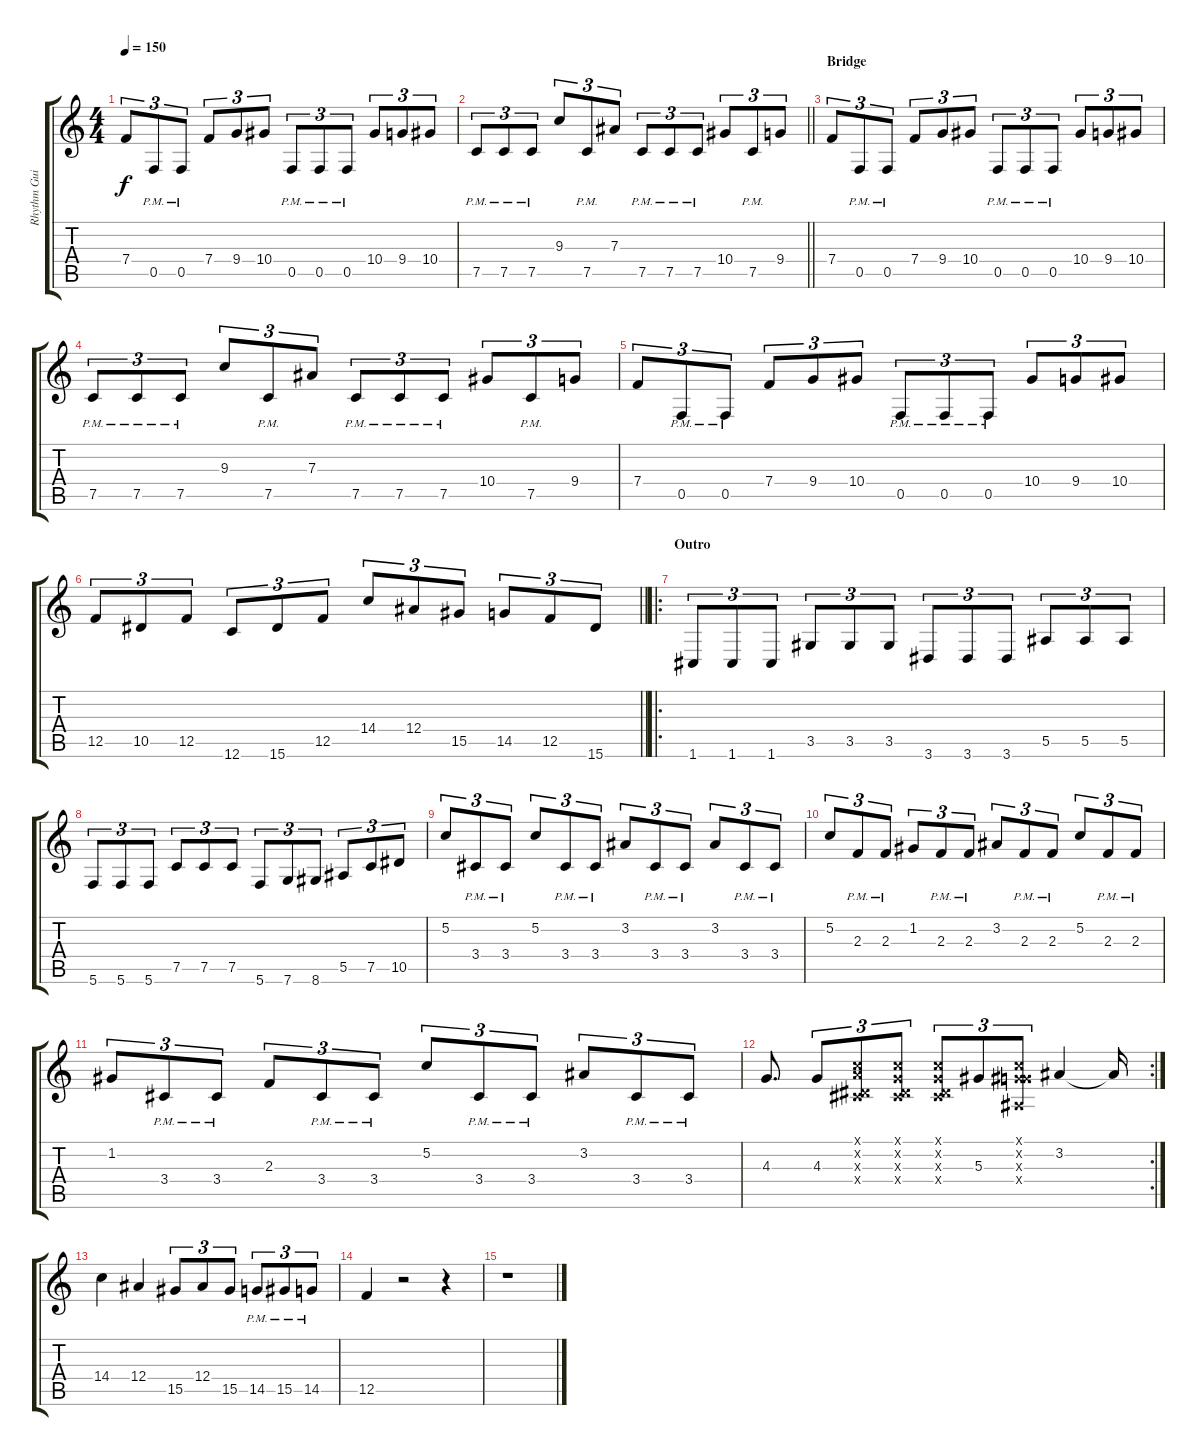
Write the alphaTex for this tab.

\track ("Rhythm Guitar" "Rhythm Gui") {instrument distortionguitar}
\staff {score tabs}
\tuning (C4 G3 Eb3 Bb2 F2 C2) {hide}
\ts (4 4)
\tempo 150
\clef g2
\ks c
7.4.8{tu (3 2) dy f} 0.5{pm}.8{tu (3 2)} 0.5{pm}.8{tu (3 2)} 7.4.8{tu (3 2)} 9.4.8{tu (3 2)} 10.4.8{tu (3 2)} 0.5{pm}.8{tu (3 2)} 0.5{pm}.8{tu (3 2)} 0.5{pm}.8{tu (3 2)} 10.4.8{tu (3 2)} 9.4.8{tu (3 2)} 10.4.8{tu (3 2)} |
\barLineRight lightlight
7.5{pm}.8{tu (3 2)} 7.5{pm}.8{tu (3 2)} 7.5{pm}.8{tu (3 2)} 9.3.8{tu (3 2)} 7.5{pm}.8{tu (3 2)} 7.3.8{tu (3 2)} 7.5{pm}.8{tu (3 2)} 7.5{pm}.8{tu (3 2)} 7.5{pm}.8{tu (3 2)} 10.4.8{tu (3 2)} 7.5{pm}.8{tu (3 2)} 9.4.8{tu (3 2)} |
\section ("" "Bridge")
7.4.8{tu (3 2)} 0.5{pm}.8{tu (3 2)} 0.5{pm}.8{tu (3 2)} 7.4.8{tu (3 2)} 9.4.8{tu (3 2)} 10.4.8{tu (3 2)} 0.5{pm}.8{tu (3 2)} 0.5{pm}.8{tu (3 2)} 0.5{pm}.8{tu (3 2)} 10.4.8{tu (3 2)} 9.4.8{tu (3 2)} 10.4.8{tu (3 2)} |
7.5{pm}.8{tu (3 2)} 7.5{pm}.8{tu (3 2)} 7.5{pm}.8{tu (3 2)} 9.3.8{tu (3 2)} 7.5{pm}.8{tu (3 2)} 7.3.8{tu (3 2)} 7.5{pm}.8{tu (3 2)} 7.5{pm}.8{tu (3 2)} 7.5{pm}.8{tu (3 2)} 10.4.8{tu (3 2)} 7.5{pm}.8{tu (3 2)} 9.4.8{tu (3 2)} |
7.4.8{tu (3 2)} 0.5{pm}.8{tu (3 2)} 0.5{pm}.8{tu (3 2)} 7.4.8{tu (3 2)} 9.4.8{tu (3 2)} 10.4.8{tu (3 2)} 0.5{pm}.8{tu (3 2)} 0.5{pm}.8{tu (3 2)} 0.5{pm}.8{tu (3 2)} 10.4.8{tu (3 2)} 9.4.8{tu (3 2)} 10.4.8{tu (3 2)} |
\barLineRight lightlight
12.5.8{tu (3 2)} 10.5.8{tu (3 2)} 12.5.8{tu (3 2)} 12.6.8{tu (3 2)} 15.6.8{tu (3 2)} 12.5.8{tu (3 2)} 14.4.8{tu (3 2)} 12.4.8{tu (3 2)} 15.5.8{tu (3 2)} 14.5.8{tu (3 2)} 12.5.8{tu (3 2)} 15.6.8{tu (3 2)} |
\ro
\section ("" "Outro")
1.6.8{tu (3 2)} 1.6.8{tu (3 2)} 1.6.8{tu (3 2)} 3.5.8{tu (3 2)} 3.5.8{tu (3 2)} 3.5.8{tu (3 2)} 3.6.8{tu (3 2)} 3.6.8{tu (3 2)} 3.6.8{tu (3 2)} 5.5.8{tu (3 2)} 5.5.8{tu (3 2)} 5.5.8{tu (3 2)} |
5.6.8{tu (3 2)} 5.6.8{tu (3 2)} 5.6.8{tu (3 2)} 7.5.8{tu (3 2)} 7.5.8{tu (3 2)} 7.5.8{tu (3 2)} 5.6.8{tu (3 2)} 7.6.8{tu (3 2)} 8.6.8{tu (3 2)} 5.5.8{tu (3 2)} 7.5.8{tu (3 2)} 10.5.8{tu (3 2)} |
5.2.8{tu (3 2) volume 13} 3.4{pm}.8{tu (3 2)} 3.4{pm}.8{tu (3 2)} 5.2.8{tu (3 2)} 3.4{pm}.8{tu (3 2)} 3.4{pm}.8{tu (3 2)} 3.2.8{tu (3 2)} 3.4{pm}.8{tu (3 2)} 3.4{pm}.8{tu (3 2)} 3.2.8{tu (3 2)} 3.4{pm}.8{tu (3 2)} 3.4{pm}.8{tu (3 2)} |
5.2.8{tu (3 2)} 2.3{pm}.8{tu (3 2)} 2.3{pm}.8{tu (3 2)} 1.2.8{tu (3 2)} 2.3{pm}.8{tu (3 2)} 2.3{pm}.8{tu (3 2)} 3.2.8{tu (3 2)} 2.3{pm}.8{tu (3 2)} 2.3{pm}.8{tu (3 2)} 5.2.8{tu (3 2)} 2.3{pm}.8{tu (3 2)} 2.3{pm}.8{tu (3 2)} |
1.2.8{tu (3 2)} 3.4{pm}.8{tu (3 2)} 3.4{pm}.8{tu (3 2)} 2.3.8{tu (3 2)} 3.4{pm}.8{tu (3 2)} 3.4{pm}.8{tu (3 2)} 5.2.8{tu (3 2)} 3.4{pm}.8{tu (3 2)} 3.4{pm}.8{tu (3 2)} 3.2.8{tu (3 2)} 3.4{pm}.8{tu (3 2)} 3.4{pm}.8{tu (3 2)} |
\rc 2
4.3.8{d volume 16} 4.3.8{tu (3 2)} (0.1{x} 2.2{x} 0.3{x} 3.4{x}).8{tu (3 2)} (0.1{x} 0.2{x} 0.3{x} 3.4{x}).8{tu (3 2)} (0.1{x} 0.2{x} 0.3{x} 3.4{x}).8{tu (3 2)} 5.3.8{tu (3 2)} (0.1{x} 0.2{x} 5.3{x} 0.4{x}).8{tu (3 2)} 3.2.4 3.2{t}.16 |
14.4.4 12.4.4 15.5.8{tu (3 2)} 12.4.8{tu (3 2)} 15.5.8{tu (3 2)} 14.5{pm}.8{tu (3 2)} 15.5{pm}.8{tu (3 2)} 14.5{pm}.8{tu (3 2)} |
12.5.4 r.2 r.4 |
r.1
